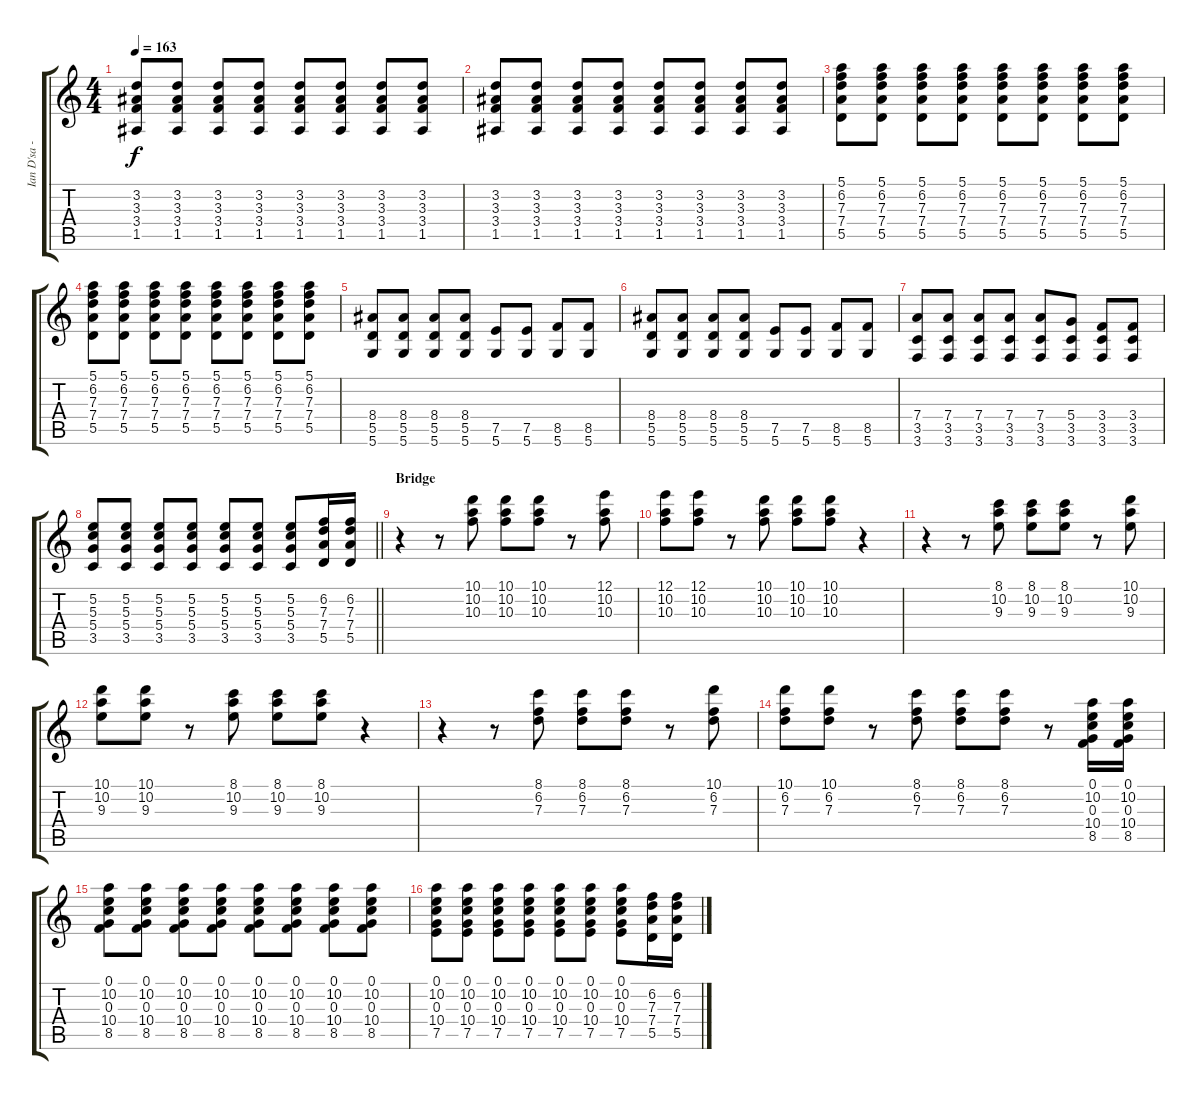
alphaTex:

\track ("Ian D'sa - Guitar" "Ian D'sa -") {instrument distortionguitar}
\staff {score tabs}
\tuning (E4 B3 G3 D3 A2 D2) {hide}
\ts (4 4)
\tempo 163
\clef g2
\ks c
(3.2 3.3 3.4 1.5).8{dy f} (3.2 3.3 3.4 1.5).8 (3.2 3.3 3.4 1.5).8 (3.2 3.3 3.4 1.5).8 (3.2 3.3 3.4 1.5).8 (3.2 3.3 3.4 1.5).8 (3.2 3.3 3.4 1.5).8 (3.2 3.3 3.4 1.5).8 |
(3.2 3.3 3.4 1.5).8 (3.2 3.3 3.4 1.5).8 (3.2 3.3 3.4 1.5).8 (3.2 3.3 3.4 1.5).8 (3.2 3.3 3.4 1.5).8 (3.2 3.3 3.4 1.5).8 (3.2 3.3 3.4 1.5).8 (3.2 3.3 3.4 1.5).8 |
(5.1 6.2 7.3 7.4 5.5).8 (5.1 6.2 7.3 7.4 5.5).8 (5.1 6.2 7.3 7.4 5.5).8 (5.1 6.2 7.3 7.4 5.5).8 (5.1 6.2 7.3 7.4 5.5).8 (5.1 6.2 7.3 7.4 5.5).8 (5.1 6.2 7.3 7.4 5.5).8 (5.1 6.2 7.3 7.4 5.5).8 |
(5.1 6.2 7.3 7.4 5.5).8 (5.1 6.2 7.3 7.4 5.5).8 (5.1 6.2 7.3 7.4 5.5).8 (5.1 6.2 7.3 7.4 5.5).8 (5.1 6.2 7.3 7.4 5.5).8 (5.1 6.2 7.3 7.4 5.5).8 (5.1 6.2 7.3 7.4 5.5).8 (5.1 6.2 7.3 7.4 5.5).8 |
(8.4 5.5 5.6).8 (8.4 5.5 5.6).8 (8.4 5.5 5.6).8 (8.4 5.5 5.6).8 (7.5 5.6).8 (7.5 5.6).8 (8.5 5.6).8 (8.5 5.6).8 |
(8.4 5.5 5.6).8 (8.4 5.5 5.6).8 (8.4 5.5 5.6).8 (8.4 5.5 5.6).8 (7.5 5.6).8 (7.5 5.6).8 (8.5 5.6).8 (8.5 5.6).8 |
(7.4 3.5 3.6).8 (7.4 3.5 3.6).8 (7.4 3.5 3.6).8 (7.4 3.5 3.6).8 (7.4 3.5 3.6).8 (5.4 3.5 3.6).8 (3.4 3.5 3.6).8 (3.4 3.5 3.6).8 |
\barLineRight lightlight
(5.2 5.3 5.4 3.5).8 (5.2 5.3 5.4 3.5).8 (5.2 5.3 5.4 3.5).8 (5.2 5.3 5.4 3.5).8 (5.2 5.3 5.4 3.5).8 (5.2 5.3 5.4 3.5).8 (5.2 5.3 5.4 3.5).8 (6.2 7.3 7.4 5.5).16 (6.2 7.3 7.4 5.5).16 |
\section ("" "Bridge")
r.4 r.8 (10.1 10.2 10.3).8 (10.1 10.2 10.3).8 (10.1 10.2 10.3).8 r.8 (12.1 10.2 10.3).8 |
(12.1 10.2 10.3).8 (12.1 10.2 10.3).8 r.8 (10.1 10.2 10.3).8 (10.1 10.2 10.3).8 (10.1 10.2 10.3).8 r.4 |
r.4 r.8 (8.1 10.2 9.3).8 (8.1 10.2 9.3).8 (8.1 10.2 9.3).8 r.8 (10.1 10.2 9.3).8 |
(10.1 10.2 9.3).8 (10.1 10.2 9.3).8 r.8 (8.1 10.2 9.3).8 (8.1 10.2 9.3).8 (8.1 10.2 9.3).8 r.4 |
r.4 r.8 (8.1 6.2 7.3).8 (8.1 6.2 7.3).8 (8.1 6.2 7.3).8 r.8 (10.1 6.2 7.3).8 |
(10.1 6.2 7.3).8 (10.1 6.2 7.3).8 r.8 (8.1 6.2 7.3).8 (8.1 6.2 7.3).8 (8.1 6.2 7.3).8 r.8 (0.1 10.2 0.3 10.4 8.5).16 (0.1 10.2 0.3 10.4 8.5).16 |
(0.1 10.2 0.3 10.4 8.5).8 (0.1 10.2 0.3 10.4 8.5).8 (0.1 10.2 0.3 10.4 8.5).8 (0.1 10.2 0.3 10.4 8.5).8 (0.1 10.2 0.3 10.4 8.5).8 (0.1 10.2 0.3 10.4 8.5).8 (0.1 10.2 0.3 10.4 8.5).8 (0.1 10.2 0.3 10.4 8.5).8 |
(0.1 10.2 0.3 10.4 7.5).8 (0.1 10.2 0.3 10.4 7.5).8 (0.1 10.2 0.3 10.4 7.5).8 (0.1 10.2 0.3 10.4 7.5).8 (0.1 10.2 0.3 10.4 7.5).8 (0.1 10.2 0.3 10.4 7.5).8 (0.1 10.2 0.3 10.4 7.5).8 (6.2 7.3 7.4 5.5).16 (6.2 7.3 7.4 5.5).16
